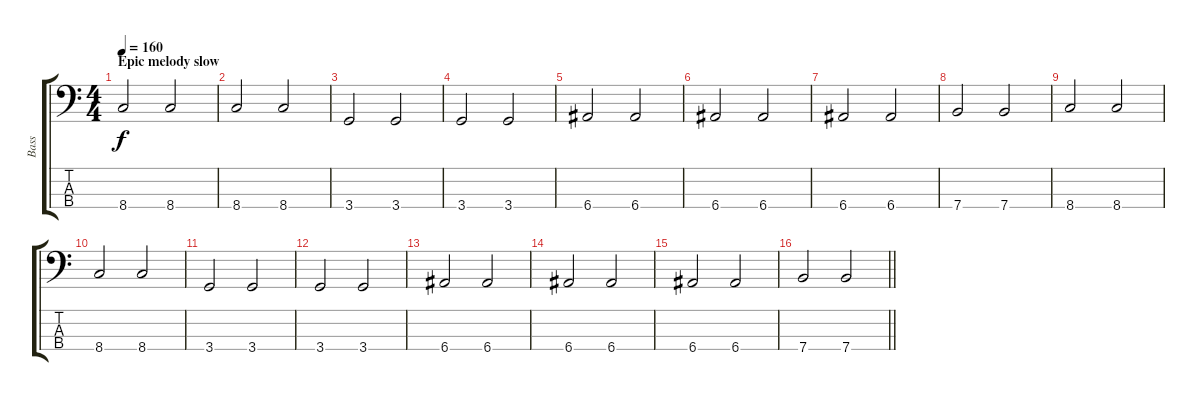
\track ("Bass" "Bass") {instrument electricbassfinger}
\staff {score tabs}
\tuning (G2 D2 A1 E1) {hide}
\ts (4 4)
\section ("" "Epic melody slow")
\tempo 160
\clef f4
\ks c
8.4.2{dy f} 8.4.2 |
8.4.2 8.4.2 |
3.4.2 3.4.2 |
3.4.2 3.4.2 |
6.4.2 6.4.2 |
6.4.2 6.4.2 |
6.4.2 6.4.2 |
7.4.2 7.4.2 |
8.4.2 8.4.2 |
8.4.2 8.4.2 |
3.4.2 3.4.2 |
3.4.2 3.4.2 |
6.4.2 6.4.2 |
6.4.2 6.4.2 |
6.4.2 6.4.2 |
\barLineRight lightlight
7.4.2 7.4.2
